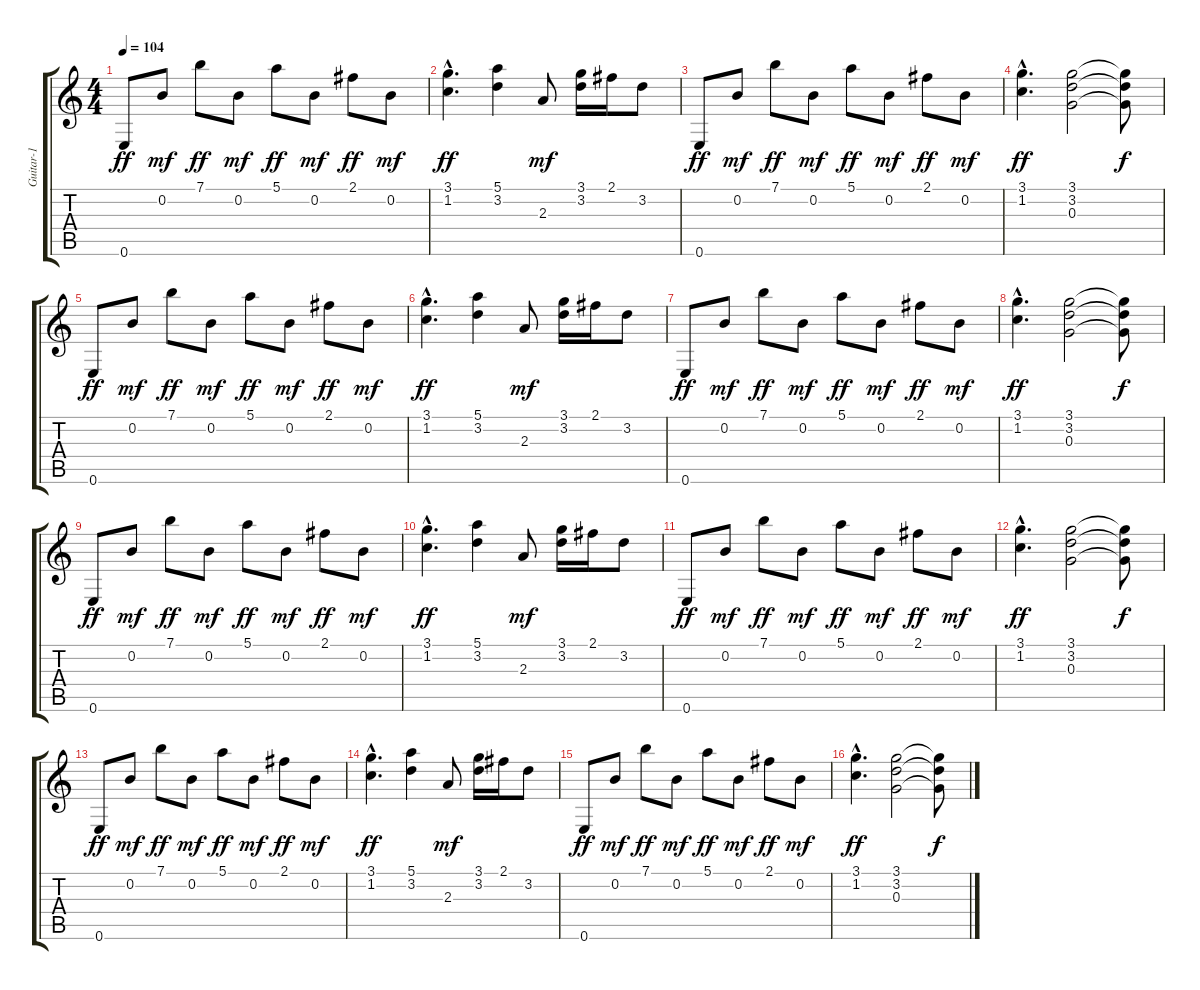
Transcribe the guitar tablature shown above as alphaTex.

\track ("Guitar-1" "Guitar-1") {instrument acousticguitarsteel}
\staff {score tabs}
\tuning (E4 B3 G3 D3 A2 E2) {hide}
\ts (4 4)
\tempo 104
\clef g2
\ks c
0.6.8{dy ff} 0.2.8{dy mf} 7.1.8{dy ff} 0.2.8{dy mf} 5.1.8{dy ff} 0.2.8{dy mf} 2.1.8{dy ff} 0.2.8{dy mf} |
(3.1{hac} 1.2{hac}).4{d dy ff} (5.1 3.2).4 2.3.8{dy mf} (3.1 3.2).16 2.1.16 3.2.8 |
0.6.8{dy ff} 0.2.8{dy mf} 7.1.8{dy ff} 0.2.8{dy mf} 5.1.8{dy ff} 0.2.8{dy mf} 2.1.8{dy ff} 0.2.8{dy mf} |
(3.1{hac} 1.2{hac}).4{d dy ff} (3.1 3.2 0.3).2 (3.1{t} 3.2{t} 0.3{t}).8{dy f} |
0.6.8{dy ff} 0.2.8{dy mf} 7.1.8{dy ff} 0.2.8{dy mf} 5.1.8{dy ff} 0.2.8{dy mf} 2.1.8{dy ff} 0.2.8{dy mf} |
(3.1{hac} 1.2{hac}).4{d dy ff} (5.1 3.2).4 2.3.8{dy mf} (3.1 3.2).16 2.1.16 3.2.8 |
0.6.8{dy ff} 0.2.8{dy mf} 7.1.8{dy ff} 0.2.8{dy mf} 5.1.8{dy ff} 0.2.8{dy mf} 2.1.8{dy ff} 0.2.8{dy mf} |
(3.1{hac} 1.2{hac}).4{d dy ff} (3.1 3.2 0.3).2 (3.1{t} 3.2{t} 0.3{t}).8{dy f} |
0.6.8{dy ff} 0.2.8{dy mf} 7.1.8{dy ff} 0.2.8{dy mf} 5.1.8{dy ff} 0.2.8{dy mf} 2.1.8{dy ff} 0.2.8{dy mf} |
(3.1{hac} 1.2{hac}).4{d dy ff} (5.1 3.2).4 2.3.8{dy mf} (3.1 3.2).16 2.1.16 3.2.8 |
0.6.8{dy ff} 0.2.8{dy mf} 7.1.8{dy ff} 0.2.8{dy mf} 5.1.8{dy ff} 0.2.8{dy mf} 2.1.8{dy ff} 0.2.8{dy mf} |
(3.1{hac} 1.2{hac}).4{d dy ff} (3.1 3.2 0.3).2 (3.1{t} 3.2{t} 0.3{t}).8{dy f} |
0.6.8{dy ff} 0.2.8{dy mf} 7.1.8{dy ff} 0.2.8{dy mf} 5.1.8{dy ff} 0.2.8{dy mf} 2.1.8{dy ff} 0.2.8{dy mf} |
(3.1{hac} 1.2{hac}).4{d dy ff} (5.1 3.2).4 2.3.8{dy mf} (3.1 3.2).16 2.1.16 3.2.8 |
0.6.8{dy ff} 0.2.8{dy mf} 7.1.8{dy ff} 0.2.8{dy mf} 5.1.8{dy ff} 0.2.8{dy mf} 2.1.8{dy ff} 0.2.8{dy mf} |
(3.1{hac} 1.2{hac}).4{d dy ff} (3.1 3.2 0.3).2 (3.1{t} 3.2{t} 0.3{t}).8{dy f}
